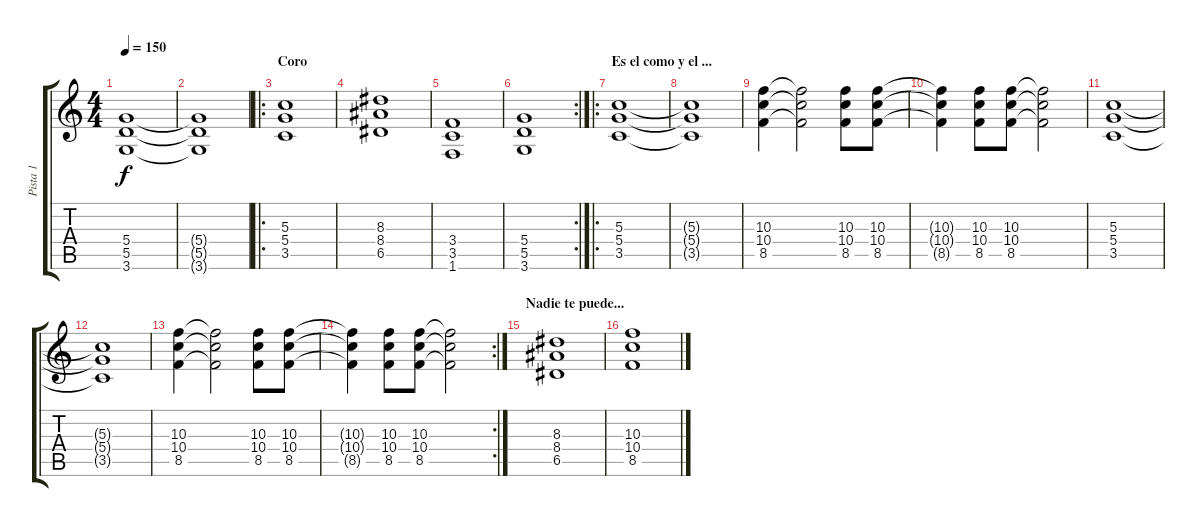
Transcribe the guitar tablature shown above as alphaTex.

\track ("Pista 1" "Pista 1") {instrument overdrivenguitar}
\staff {score tabs}
\tuning (E4 B3 G3 D3 A2 E2) {hide}
\ts (4 4)
\tempo 150
\clef g2
\ks c
(5.4 5.5 3.6).1{dy f} |
(5.4{t} 5.5{t} 3.6{t}).1 |
\ro
\section ("" "Coro")
(5.3 5.4 3.5).1 |
(8.3 8.4 6.5).1 |
(3.4 3.5 1.6).1 |
\rc 2
(5.4 5.5 3.6).1 |
\ro
\section ("" "Es el como y el ...")
(5.3 5.4 3.5).1 |
(5.3{t} 5.4{t} 3.5{t}).1 |
(10.3 10.4 8.5).4 (10.3{t} 10.4{t} 8.5{t}).2 (10.3 10.4 8.5).8 (10.3 10.4 8.5).8 |
(10.3{t} 10.4{t} 8.5{t}).4 (10.3 10.4 8.5).8 (10.3 10.4 8.5).8 (10.3{t} 10.4{t} 8.5{t}).2 |
(5.3 5.4 3.5).1 |
(5.3{t} 5.4{t} 3.5{t}).1 |
(10.3 10.4 8.5).4 (10.3{t} 10.4{t} 8.5{t}).2 (10.3 10.4 8.5).8 (10.3 10.4 8.5).8 |
\rc 2
(10.3{t} 10.4{t} 8.5{t}).4 (10.3 10.4 8.5).8 (10.3 10.4 8.5).8 (10.3{t} 10.4{t} 8.5{t}).2 |
\section ("" "Nadie te puede...")
(8.3 8.4 6.5).1 |
(10.3 10.4 8.5).1
